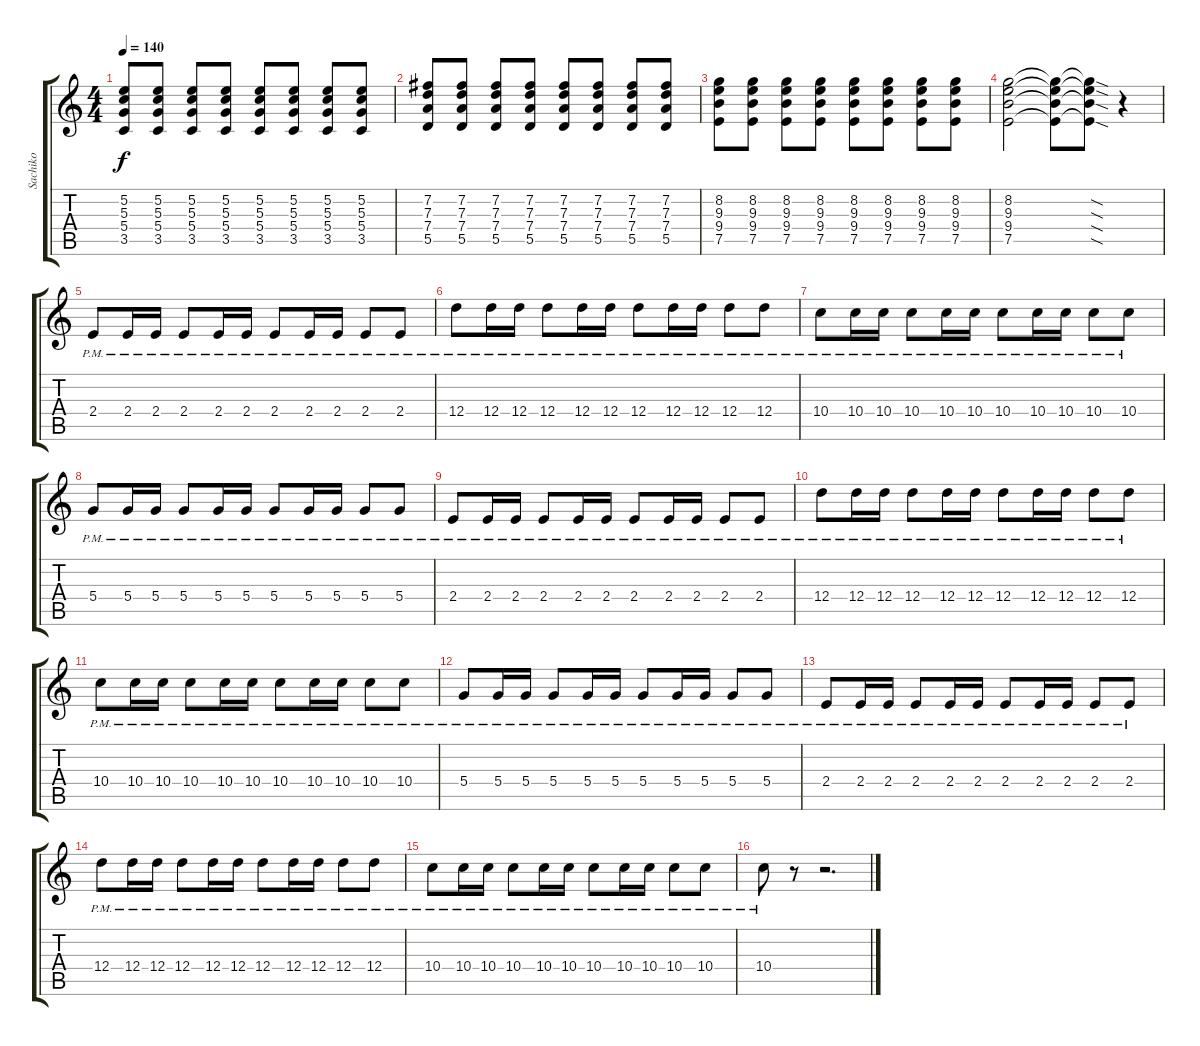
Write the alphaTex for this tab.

\track ("Sachiko" "Sachiko") {instrument overdrivenguitar}
\staff {score tabs}
\tuning (E4 B3 G3 D3 A2 E2) {hide}
\ts (4 4)
\tempo 140
\clef g2
\ks c
(5.2 5.3 5.4 3.5).8{dy f} (5.2 5.3 5.4 3.5).8 (5.2 5.3 5.4 3.5).8 (5.2 5.3 5.4 3.5).8 (5.2 5.3 5.4 3.5).8 (5.2 5.3 5.4 3.5).8 (5.2 5.3 5.4 3.5).8 (5.2 5.3 5.4 3.5).8 |
(7.2 7.3 7.4 5.5).8 (7.2 7.3 7.4 5.5).8 (7.2 7.3 7.4 5.5).8 (7.2 7.3 7.4 5.5).8 (7.2 7.3 7.4 5.5).8 (7.2 7.3 7.4 5.5).8 (7.2 7.3 7.4 5.5).8 (7.2 7.3 7.4 5.5).8 |
(8.2 9.3 9.4 7.5).8 (8.2 9.3 9.4 7.5).8 (8.2 9.3 9.4 7.5).8 (8.2 9.3 9.4 7.5).8 (8.2 9.3 9.4 7.5).8 (8.2 9.3 9.4 7.5).8 (8.2 9.3 9.4 7.5).8 (8.2 9.3 9.4 7.5).8 |
(8.2 9.3 9.4 7.5).2 (8.2{t} 9.3{t} 9.4{t} 7.5{t}).8 (8.2{sod t} 9.3{sod t} 9.4{sod t} 7.5{sod t}).8 r.4 |
2.4{pm}.8 2.4{pm}.16 2.4{pm}.16 2.4{pm}.8 2.4{pm}.16 2.4{pm}.16 2.4{pm}.8 2.4{pm}.16 2.4{pm}.16 2.4{pm}.8 2.4{pm}.8 |
12.4{pm}.8 12.4{pm}.16 12.4{pm}.16 12.4{pm}.8 12.4{pm}.16 12.4{pm}.16 12.4{pm}.8 12.4{pm}.16 12.4{pm}.16 12.4{pm}.8 12.4{pm}.8 |
10.4{pm}.8 10.4{pm}.16 10.4{pm}.16 10.4{pm}.8 10.4{pm}.16 10.4{pm}.16 10.4{pm}.8 10.4{pm}.16 10.4{pm}.16 10.4{pm}.8 10.4{pm}.8 |
5.4{pm}.8 5.4{pm}.16 5.4{pm}.16 5.4{pm}.8 5.4{pm}.16 5.4{pm}.16 5.4{pm}.8 5.4{pm}.16 5.4{pm}.16 5.4{pm}.8 5.4{pm}.8 |
2.4{pm}.8 2.4{pm}.16 2.4{pm}.16 2.4{pm}.8 2.4{pm}.16 2.4{pm}.16 2.4{pm}.8 2.4{pm}.16 2.4{pm}.16 2.4{pm}.8 2.4{pm}.8 |
12.4{pm}.8 12.4{pm}.16 12.4{pm}.16 12.4{pm}.8 12.4{pm}.16 12.4{pm}.16 12.4{pm}.8 12.4{pm}.16 12.4{pm}.16 12.4{pm}.8 12.4{pm}.8 |
10.4{pm}.8 10.4{pm}.16 10.4{pm}.16 10.4{pm}.8 10.4{pm}.16 10.4{pm}.16 10.4{pm}.8 10.4{pm}.16 10.4{pm}.16 10.4{pm}.8 10.4{pm}.8 |
5.4{pm}.8 5.4{pm}.16 5.4{pm}.16 5.4{pm}.8 5.4{pm}.16 5.4{pm}.16 5.4{pm}.8 5.4{pm}.16 5.4{pm}.16 5.4{pm}.8 5.4{pm}.8 |
2.4{pm}.8 2.4{pm}.16 2.4{pm}.16 2.4{pm}.8 2.4{pm}.16 2.4{pm}.16 2.4{pm}.8 2.4{pm}.16 2.4{pm}.16 2.4{pm}.8 2.4{pm}.8 |
12.4{pm}.8 12.4{pm}.16 12.4{pm}.16 12.4{pm}.8 12.4{pm}.16 12.4{pm}.16 12.4{pm}.8 12.4{pm}.16 12.4{pm}.16 12.4{pm}.8 12.4{pm}.8 |
10.4{pm}.8 10.4{pm}.16 10.4{pm}.16 10.4{pm}.8 10.4{pm}.16 10.4{pm}.16 10.4{pm}.8 10.4{pm}.16 10.4{pm}.16 10.4{pm}.8 10.4{pm}.8 |
10.4{pm}.8 r.8 r.2{d}
